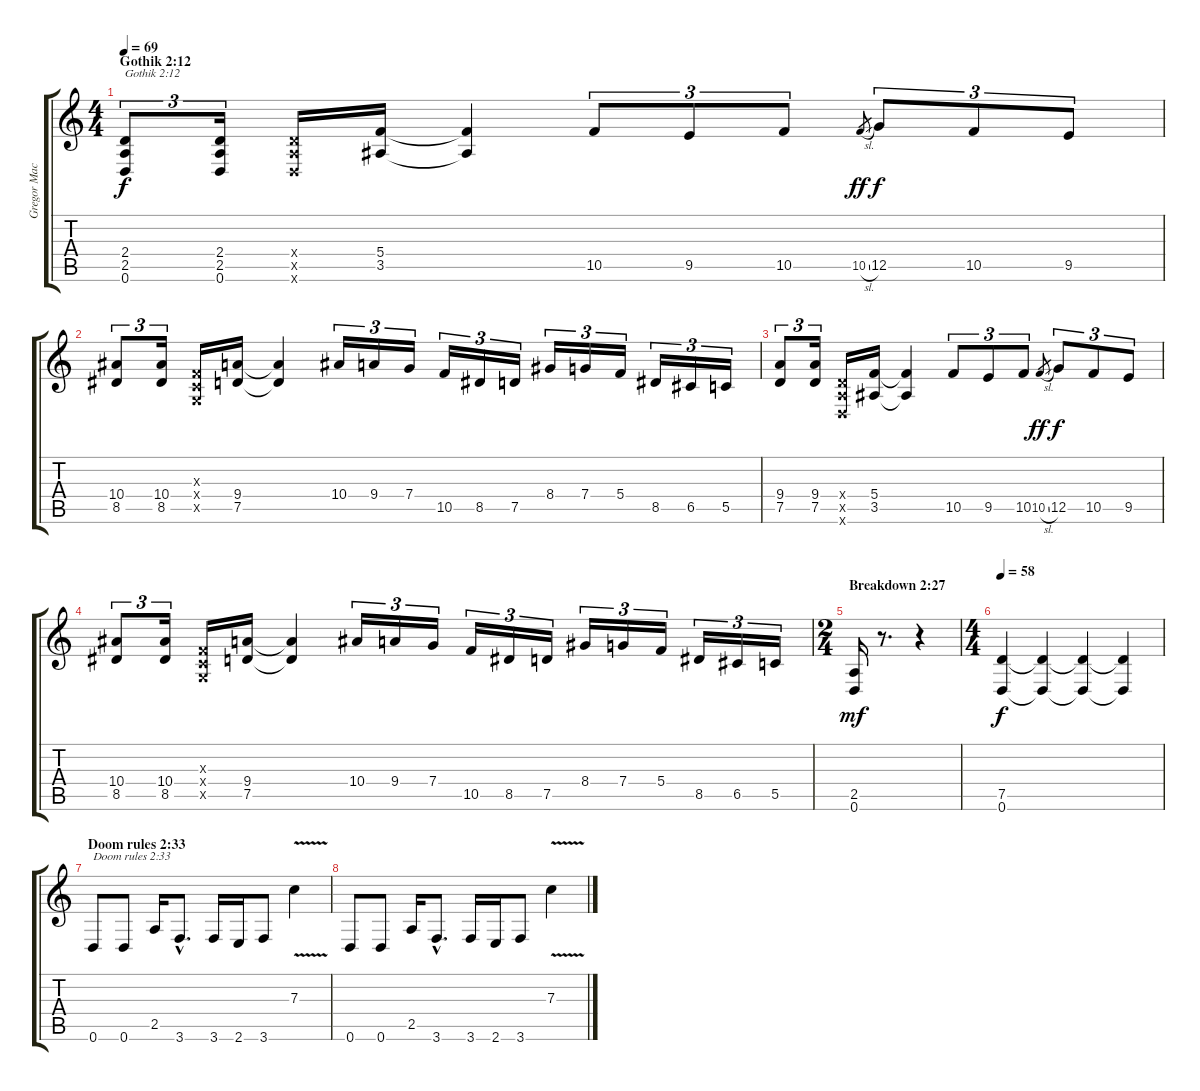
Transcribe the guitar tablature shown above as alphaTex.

\track ("Gregor Mackintosh" "Gregor Mac") {instrument overdrivenguitar}
\staff {score tabs}
\tuning (D4 A3 F3 C3 G2 D2) {hide}
\ts (4 4)
\section ("" "Gothik 2:12")
\tempo 69
\clef g2
\ks c
(2.4 2.5 0.6).8{tu (3 2) txt "Gothik 2:12" dy f} (2.4 2.5 0.6).16{tu (3 2)} (2.4{x} 2.5{x} 0.6{x}).16 (5.4 3.5).16 (5.4{t} 3.5{t}).4 10.5.8{tu (3 2)} 9.5.8{tu (3 2)} 10.5.8{tu (3 2)} 10.5{sl}.8{gr dy ff} 12.5.8{tu (3 2) dy f} 10.5.8{tu (3 2)} 9.5.8{tu (3 2)} |
(10.4 8.5).8{tu (3 2)} (10.4 8.5).16{tu (3 2)} (0.3{x} 0.4{x} 0.5{x}).16 (9.4 7.5).16 (9.4{t} 7.5{t}).4 10.4.16{tu (3 2)} 9.4.16{tu (3 2)} 7.4.16{tu (3 2)} 10.5.16{tu (3 2)} 8.5.16{tu (3 2)} 7.5.16{tu (3 2)} 8.4.16{tu (3 2)} 7.4.16{tu (3 2)} 5.4.16{tu (3 2)} 8.5.16{tu (3 2)} 6.5.16{tu (3 2)} 5.5.16{tu (3 2)} |
(9.4 7.5).8{tu (3 2)} (9.4 7.5).16{tu (3 2)} (2.4{x} 2.5{x} 0.6{x}).16 (5.4 3.5).16 (5.4{t} 3.5{t}).4 10.5.8{tu (3 2)} 9.5.8{tu (3 2)} 10.5.8{tu (3 2)} 10.5{sl}.8{gr dy ff} 12.5.8{tu (3 2) dy f} 10.5.8{tu (3 2)} 9.5.8{tu (3 2)} |
(10.4 8.5).8{tu (3 2)} (10.4 8.5).16{tu (3 2)} (0.3{x} 0.4{x} 0.5{x}).16 (9.4 7.5).16 (9.4{t} 7.5{t}).4 10.4.16{tu (3 2)} 9.4.16{tu (3 2)} 7.4.16{tu (3 2)} 10.5.16{tu (3 2)} 8.5.16{tu (3 2)} 7.5.16{tu (3 2)} 8.4.16{tu (3 2)} 7.4.16{tu (3 2)} 5.4.16{tu (3 2)} 8.5.16{tu (3 2)} 6.5.16{tu (3 2)} 5.5.16{tu (3 2)} |
\ts (2 4)
\section ("" "Breakdown 2:27 ")
(2.5 0.6).16{dy mf} r.8{d} r.4 |
\ts (4 4)
\tempo 58
(7.5 0.6).4{dy f} (7.5{t} 0.6{t}).4 (7.5{t} 0.6{t}).4 (7.5{t} 0.6{t}).4 |
\section ("" "Doom rules 2:33")
0.6.8{txt "Doom rules 2:33"} 0.6.8 2.5.16 3.6{hac}.8{d} 3.6.16 2.6.16 3.6.8 7.3{v}.4 |
0.6.8 0.6.8 2.5.16 3.6{hac}.8{d} 3.6.16 2.6.16 3.6.8 7.3{v}.4
